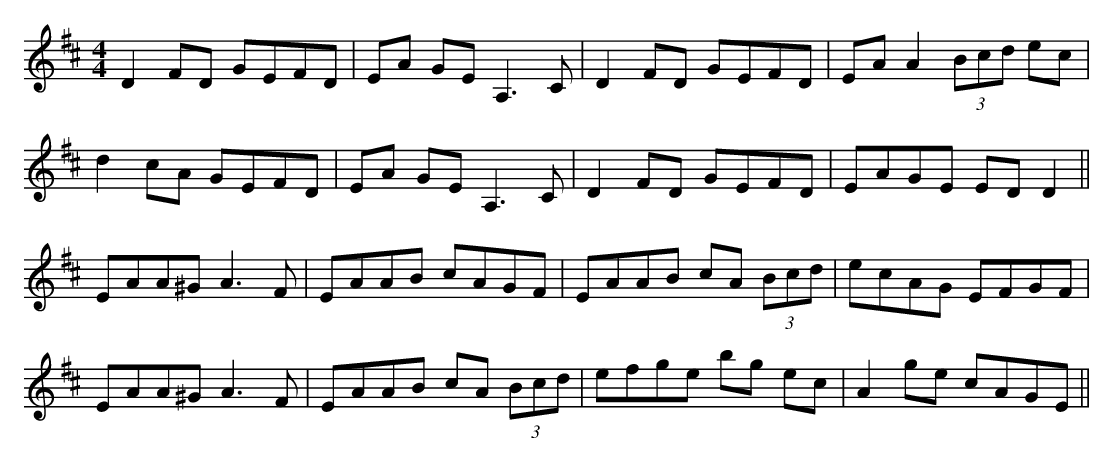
X:1
M:4/4
K:D
D2 FD GEFD|EA GE A,3 C|D2 FD GEFD|EA A2 (3Bcd ec|
d2 cA GEFD|EA GE A,3 C|D2 FD GEFD|EAGE ED D2||
EAA^G A3 F|EAAB cAGF|EAAB cA (3Bcd|ecAG EFGF|
EAA^G A3 F|EAAB cA (3Bcd|efge bg ec|A2 ge cAGE||
